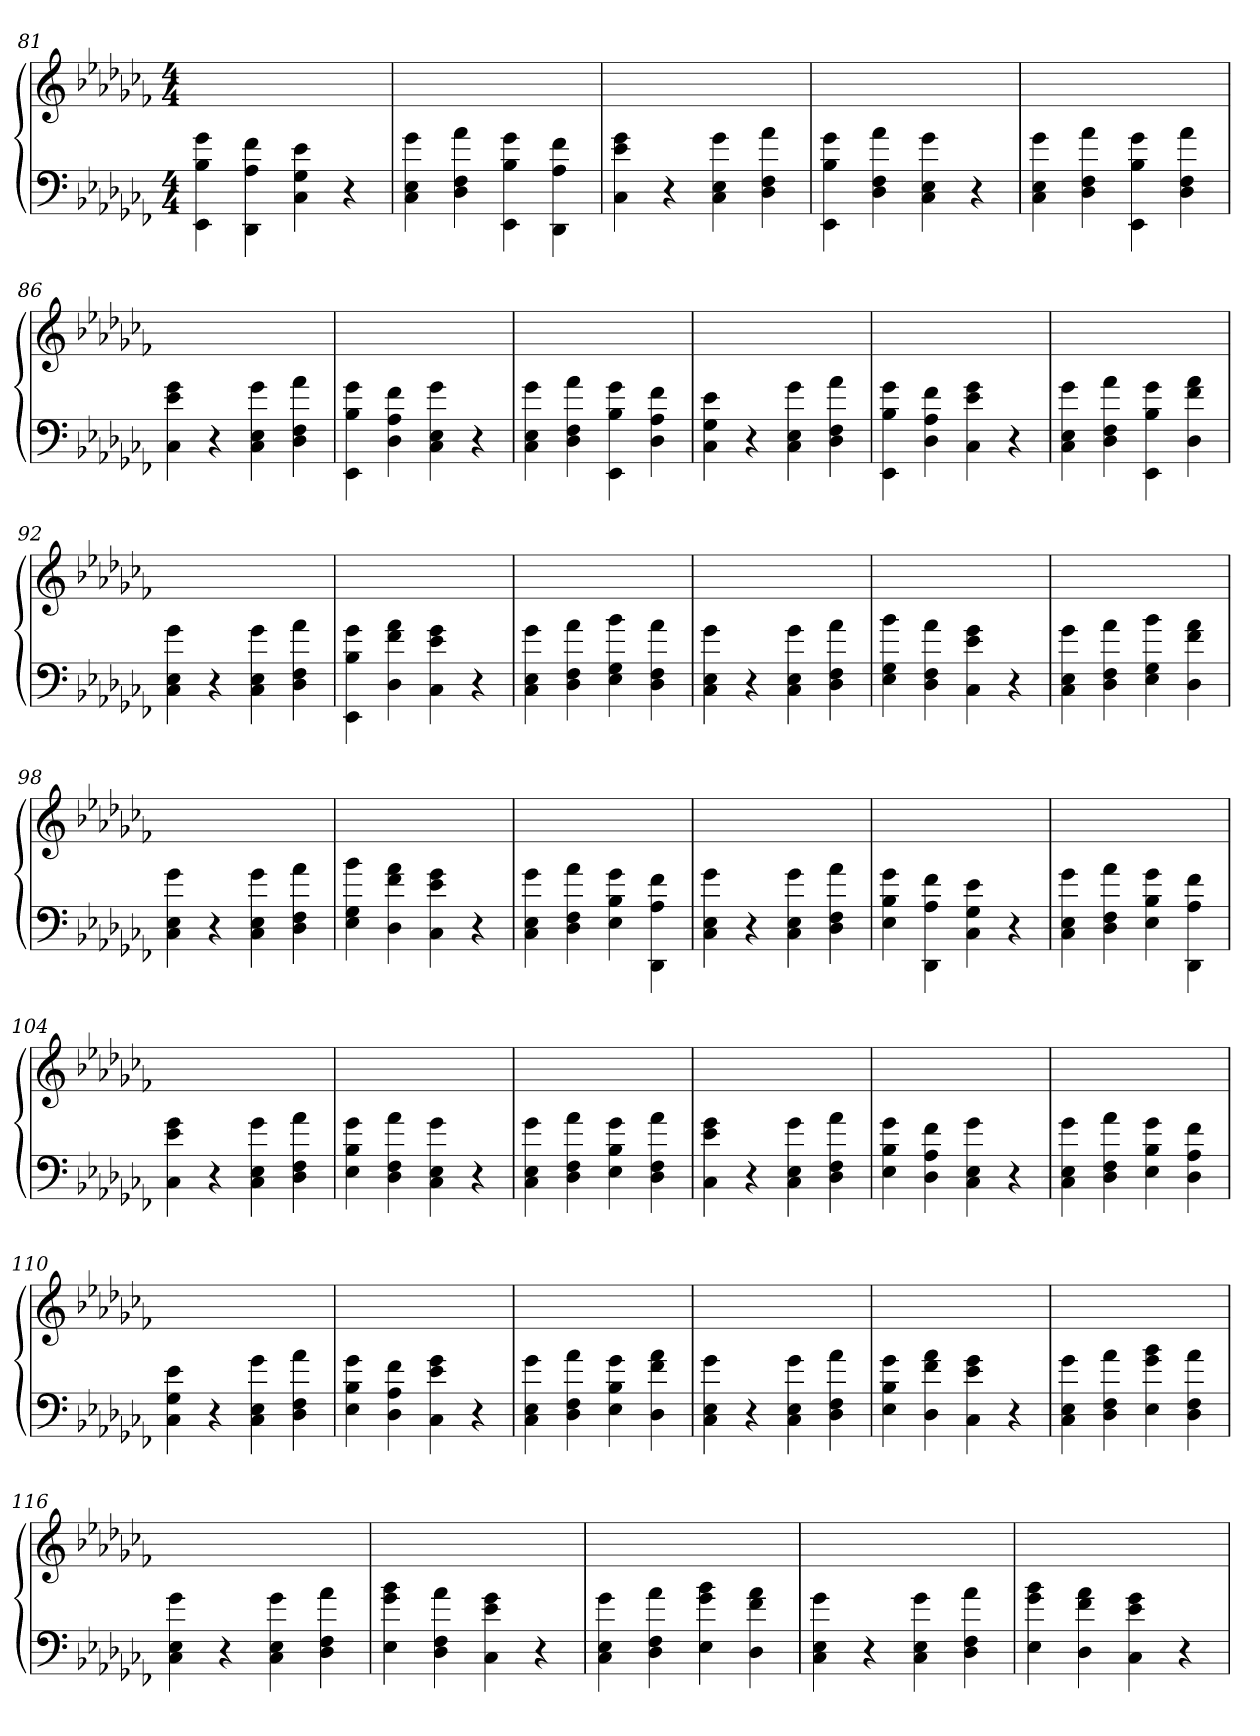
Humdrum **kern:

**kern	**kern
*part2	*part1
*staff2	*staff1
*clefF4	*clefG2
*k[b-e-a-d-g-c-f-]	*k[b-e-a-d-g-c-f-]
*C-:	*C-:
*M4/4	*M4/4
=81	=81
4EE- 4B- 4g-	1ryy
4DD- 4A- 4f-	.
4C- 4G- 4e-	.
4r	.
=82	=82
4C- 4E- 4g-	1ryy
4D- 4F- 4a-	.
4EE- 4B- 4g-	.
4DD- 4A- 4f-	.
=83	=83
4C- 4e- 4g-	1ryy
4r	.
4C- 4E- 4g-	.
4D- 4F- 4a-	.
=84	=84
4EE- 4B- 4g-	1ryy
4D- 4F- 4a-	.
4C- 4E- 4g-	.
4r	.
=85	=85
4C- 4E- 4g-	1ryy
4D- 4F- 4a-	.
4EE- 4B- 4g-	.
4D- 4F- 4a-	.
=86	=86
4C- 4e- 4g-	1ryy
4r	.
4C- 4E- 4g-	.
4D- 4F- 4a-	.
=87	=87
4EE- 4B- 4g-	1ryy
4D- 4A- 4f-	.
4C- 4E- 4g-	.
4r	.
=88	=88
4C- 4E- 4g-	1ryy
4D- 4F- 4a-	.
4EE- 4B- 4g-	.
4D- 4A- 4f-	.
=89	=89
4C- 4G- 4e-	1ryy
4r	.
4C- 4E- 4g-	.
4D- 4F- 4a-	.
=90	=90
4EE- 4B- 4g-	1ryy
4D- 4A- 4f-	.
4C- 4e- 4g-	.
4r	.
=91	=91
4C- 4E- 4g-	1ryy
4D- 4F- 4a-	.
4EE- 4B- 4g-	.
4D- 4f- 4a-	.
=92	=92
4C- 4E- 4g-	1ryy
4r	.
4C- 4E- 4g-	.
4D- 4F- 4a-	.
=93	=93
4EE- 4B- 4g-	1ryy
4D- 4f- 4a-	.
4C- 4e- 4g-	.
4r	.
=94	=94
4C- 4E- 4g-	1ryy
4D- 4F- 4a-	.
4E- 4G- 4b-	.
4D- 4F- 4a-	.
=95	=95
4C- 4E- 4g-	1ryy
4r	.
4C- 4E- 4g-	.
4D- 4F- 4a-	.
=96	=96
4E- 4G- 4b-	1ryy
4D- 4F- 4a-	.
4C- 4e- 4g-	.
4r	.
=97	=97
4C- 4E- 4g-	1ryy
4D- 4F- 4a-	.
4E- 4G- 4b-	.
4D- 4f- 4a-	.
=98	=98
4C- 4E- 4g-	1ryy
4r	.
4C- 4E- 4g-	.
4D- 4F- 4a-	.
=99	=99
4E- 4G- 4b-	1ryy
4D- 4f- 4a-	.
4C- 4e- 4g-	.
4r	.
=100	=100
4C- 4E- 4g-	1ryy
4D- 4F- 4a-	.
4E- 4B- 4g-	.
4DD- 4A- 4f-	.
=101	=101
4C- 4E- 4g-	1ryy
4r	.
4C- 4E- 4g-	.
4D- 4F- 4a-	.
=102	=102
4E- 4B- 4g-	1ryy
4DD- 4A- 4f-	.
4C- 4G- 4e-	.
4r	.
=103	=103
4C- 4E- 4g-	1ryy
4D- 4F- 4a-	.
4E- 4B- 4g-	.
4DD- 4A- 4f-	.
=104	=104
4C- 4e- 4g-	1ryy
4r	.
4C- 4E- 4g-	.
4D- 4F- 4a-	.
=105	=105
4E- 4B- 4g-	1ryy
4D- 4F- 4a-	.
4C- 4E- 4g-	.
4r	.
=106	=106
4C- 4E- 4g-	1ryy
4D- 4F- 4a-	.
4E- 4B- 4g-	.
4D- 4F- 4a-	.
=107	=107
4C- 4e- 4g-	1ryy
4r	.
4C- 4E- 4g-	.
4D- 4F- 4a-	.
=108	=108
4E- 4B- 4g-	1ryy
4D- 4A- 4f-	.
4C- 4E- 4g-	.
4r	.
=109	=109
4C- 4E- 4g-	1ryy
4D- 4F- 4a-	.
4E- 4B- 4g-	.
4D- 4A- 4f-	.
=110	=110
4C- 4G- 4e-	1ryy
4r	.
4C- 4E- 4g-	.
4D- 4F- 4a-	.
=111	=111
4E- 4B- 4g-	1ryy
4D- 4A- 4f-	.
4C- 4e- 4g-	.
4r	.
=112	=112
4C- 4E- 4g-	1ryy
4D- 4F- 4a-	.
4E- 4B- 4g-	.
4D- 4f- 4a-	.
=113	=113
4C- 4E- 4g-	1ryy
4r	.
4C- 4E- 4g-	.
4D- 4F- 4a-	.
=114	=114
4E- 4B- 4g-	1ryy
4D- 4f- 4a-	.
4C- 4e- 4g-	.
4r	.
=115	=115
4C- 4E- 4g-	1ryy
4D- 4F- 4a-	.
4E- 4g- 4b-	.
4D- 4F- 4a-	.
=116	=116
4C- 4E- 4g-	1ryy
4r	.
4C- 4E- 4g-	.
4D- 4F- 4a-	.
=117	=117
4E- 4g- 4b-	1ryy
4D- 4F- 4a-	.
4C- 4e- 4g-	.
4r	.
=118	=118
4C- 4E- 4g-	1ryy
4D- 4F- 4a-	.
4E- 4g- 4b-	.
4D- 4f- 4a-	.
=119	=119
4C- 4E- 4g-	1ryy
4r	.
4C- 4E- 4g-	.
4D- 4F- 4a-	.
=120	=120
4E- 4g- 4b-	1ryy
4D- 4f- 4a-	.
4C- 4e- 4g-	.
4r	.
=	=
*-	*-
